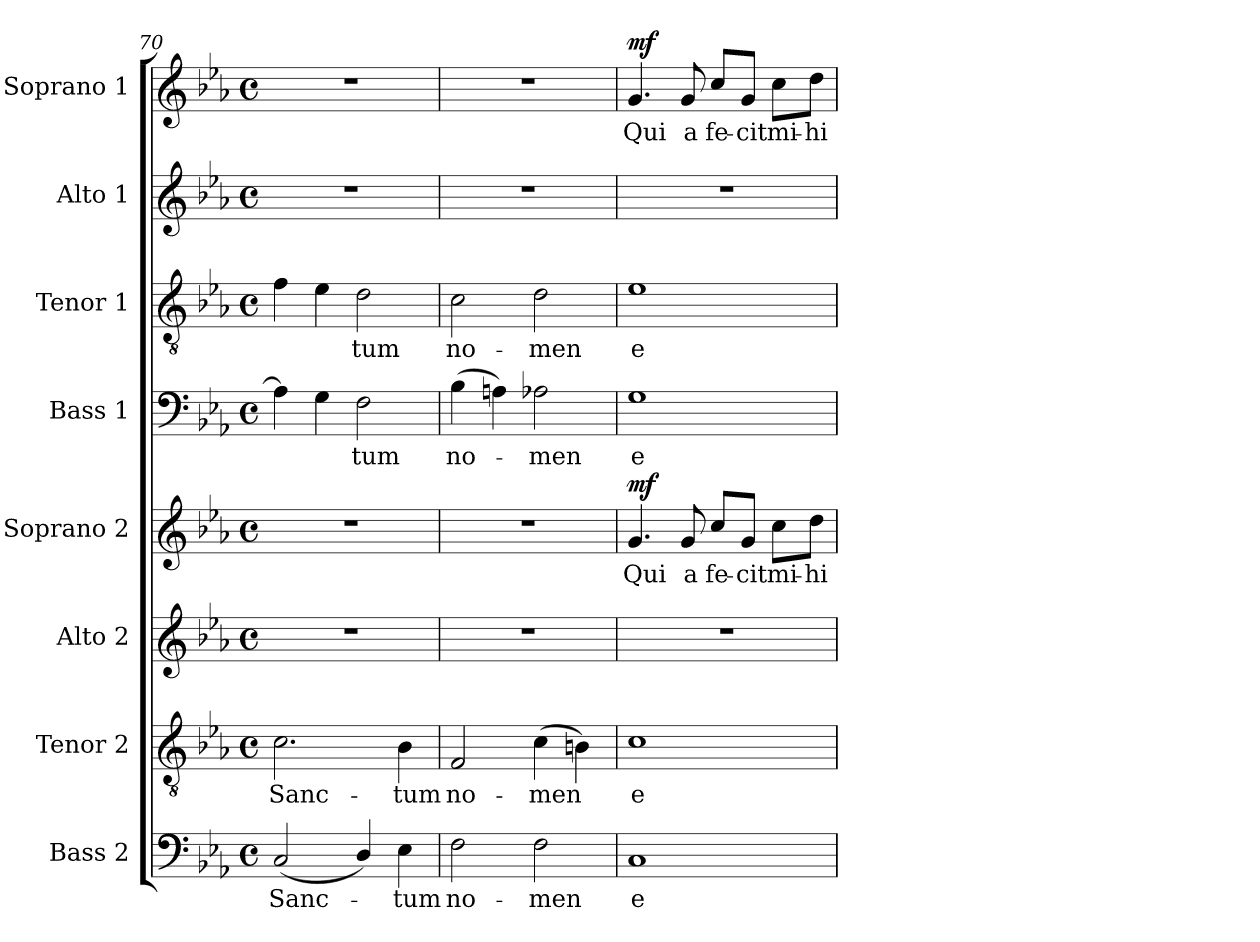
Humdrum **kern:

**kern	**text	**kern	**text	**kern	**kern	**text	**dynam	**kern	**text	**kern	**text	**kern	**kern	**text	**dynam
*part8	*part8	*part7	*part7	*part6	*part5	*part5	*part5	*part4	*part4	*part3	*part3	*part2	*part1	*part1	*part1
*staff8	*staff8	*staff7	*staff7	*staff6	*staff5	*staff5	*staff5	*staff4	*staff4	*staff3	*staff3	*staff2	*staff1	*staff1	*staff1
*I"Bass 2	*	*I"Tenor 2	*	*I"Alto 2	*I"Soprano 2	*	*	*I"Bass 1	*	*I"Tenor 1	*	*I"Alto 1	*I"Soprano 1	*	*
*I'B 2.	*	*I'T 2.	*	*I'A 2.	*I'S 2.	*	*	*I'B 1.	*	*I'T 1.	*	*I'A 1.	*I'S 1.	*	*
!!LO:PB:g=z
*clefF4	*	*clefGv2	*	*clefG2	*clefG2	*	*	*clefF4	*	*clefGv2	*	*clefG2	*clefG2	*	*
*	*	*ITrd7c12	*	*	*	*	*	*	*	*ITrd7c12	*	*	*	*	*
*k[b-e-a-]	*	*k[b-e-a-]	*	*k[b-e-a-]	*k[b-e-a-]	*	*	*k[b-e-a-]	*	*k[b-e-a-]	*	*k[b-e-a-]	*k[b-e-a-]	*	*
*E-:	*	*E-:	*	*E-:	*E-:	*	*	*E-:	*	*E-:	*	*E-:	*E-:	*	*
*M4/4	*	*M4/4	*	*M4/4	*M4/4	*	*	*M4/4	*	*M4/4	*	*M4/4	*M4/4	*	*
*met(c)	*	*met(c)	*	*met(c)	*met(c)	*	*	*met(c)	*	*met(c)	*	*met(c)	*met(c)	*	*
=70	=70	=70	=70	=70	=70	=70	=70	=70	=70	=70	=70	=70	=70	=70	=70
!	!LO:LY:b:color=#000000	!	!	!	!	!	!	!	!	!	!	!	!	!	!
!	!	!	!LO:LY:b:color=#000000	!	!	!	!	!	!	!	!	!	!	!	!
(2Ci/	Sanc-	2.Ci\	Sanc-	1r	1r	.	.	4A-i\]	.	4Fi\	.	1r	1r	.	.
.	.	.	.	.	.	.	.	4Gi\	.	4E-i\	.	.	.	.	.
!	!	!	!	!	!	!	!	!	!LO:LY:b:color=#000000	!	!	!	!	!	!
!	!	!	!	!	!	!	!	!	!	!	!LO:LY:b:color=#000000	!	!	!	!
4Di/)	.	.	.	.	.	.	.	2Fi\	-tum	2Di\	-tum	.	.	.	.
!	!LO:LY:b:color=#000000	!	!	!	!	!	!	!	!	!	!	!	!	!	!
!	!	!	!LO:LY:b:color=#000000	!	!	!	!	!	!	!	!	!	!	!	!
4E-i\	-tum	4BB-i\	-tum	.	.	.	.	.	.	.	.	.	.	.	.
=71	=71	=71	=71	=71	=71	=71	=71	=71	=71	=71	=71	=71	=71	=71	=71
!	!LO:LY:b:color=#000000	!	!	!	!	!	!	!	!	!	!	!	!	!	!
!	!	!	!LO:LY:b:color=#000000	!	!	!	!	!	!	!	!	!	!	!	!
!	!	!	!	!	!	!	!	!	!LO:LY:b:color=#000000	!	!	!	!	!	!
!	!	!	!	!	!	!	!	!	!	!	!LO:LY:b:color=#000000	!	!	!	!
2Fi\	no-	2FFi/	no-	1r	1r	.	.	(4B-i\	no-	2Ci\	no-	1r	1r	.	.
.	.	.	.	.	.	.	.	4Ani\)	.	.	.	.	.	.	.
!	!LO:LY:b:color=#000000	!	!	!	!	!	!	!	!	!	!	!	!	!	!
!	!	!	!LO:LY:b:color=#000000	!	!	!	!	!	!	!	!	!	!	!	!
!	!	!	!	!	!	!	!	!	!LO:LY:b:color=#000000	!	!	!	!	!	!
!	!	!	!	!	!	!	!	!	!	!	!LO:LY:b:color=#000000	!	!	!	!
2Fi\	-men	(4Ci\	-men	.	.	.	.	2A-Xi\	-men	2Di\	-men	.	.	.	.
.	.	4BBni\)	.	.	.	.	.	.	.	.	.	.	.	.	.
=72	=72	=72	=72	=72	=72	=72	=72	=72	=72	=72	=72	=72	=72	=72	=72
!	!LO:LY:b:color=#000000	!	!	!	!	!	!	!	!	!	!	!	!	!	!
!	!	!	!LO:LY:b:color=#000000	!	!	!	!	!	!	!	!	!	!	!	!
!	!	!	!	!	!	!LO:LY:b:color=#000000	!	!	!	!	!	!	!	!	!
!	!	!	!	!	!	!	!	!	!LO:LY:b:color=#000000	!	!	!	!	!	!
!	!	!	!	!	!	!	!	!	!	!	!LO:LY:b:color=#000000	!	!	!	!
!	!	!	!	!	!	!	!	!	!	!	!	!	!	!LO:LY:b:color=#000000	!
1Ci	e-	1Ci	e-	1r	4.gi/	Qui	mf	1Gi	e-	1E-i	e-	1r	4.gi/	Qui	mf
!	!	!	!	!	!	!LO:LY:b:color=#000000	!	!	!	!	!	!	!	!	!
!	!	!	!	!	!	!	!	!	!	!	!	!	!	!LO:LY:b:color=#000000	!
.	.	.	.	.	8gi/	a	.	.	.	.	.	.	8gi/	a	.
!	!	!	!	!	!	!LO:LY:b:color=#000000	!	!	!	!	!	!	!	!	!
!	!	!	!	!	!	!	!	!	!	!	!	!	!	!LO:LY:b:color=#000000	!
.	.	.	.	.	8cci/L	fe-	.	.	.	.	.	.	8cci/L	fe-	.
!	!	!	!	!	!	!LO:LY:b:color=#000000	!	!	!	!	!	!	!	!	!
!	!	!	!	!	!	!	!	!	!	!	!	!	!	!LO:LY:b:color=#000000	!
.	.	.	.	.	8gi/J	-cit	.	.	.	.	.	.	8gi/J	-cit	.
!	!	!	!	!	!	!LO:LY:b:color=#000000	!	!	!	!	!	!	!	!	!
!	!	!	!	!	!	!	!	!	!	!	!	!	!	!LO:LY:b:color=#000000	!
.	.	.	.	.	8cci\L	mi-	.	.	.	.	.	.	8cci\L	mi-	.
!	!	!	!	!	!	!LO:LY:b:color=#000000	!	!	!	!	!	!	!	!	!
!	!	!	!	!	!	!	!	!	!	!	!	!	!	!LO:LY:b:color=#000000	!
.	.	.	.	.	8ddi\J	-hi	.	.	.	.	.	.	8ddi\J	-hi	.
=	=	=	=	=	=	=	=	=	=	=	=	=	=	=	=
*-	*-	*-	*-	*-	*-	*-	*-	*-	*-	*-	*-	*-	*-	*-	*-
